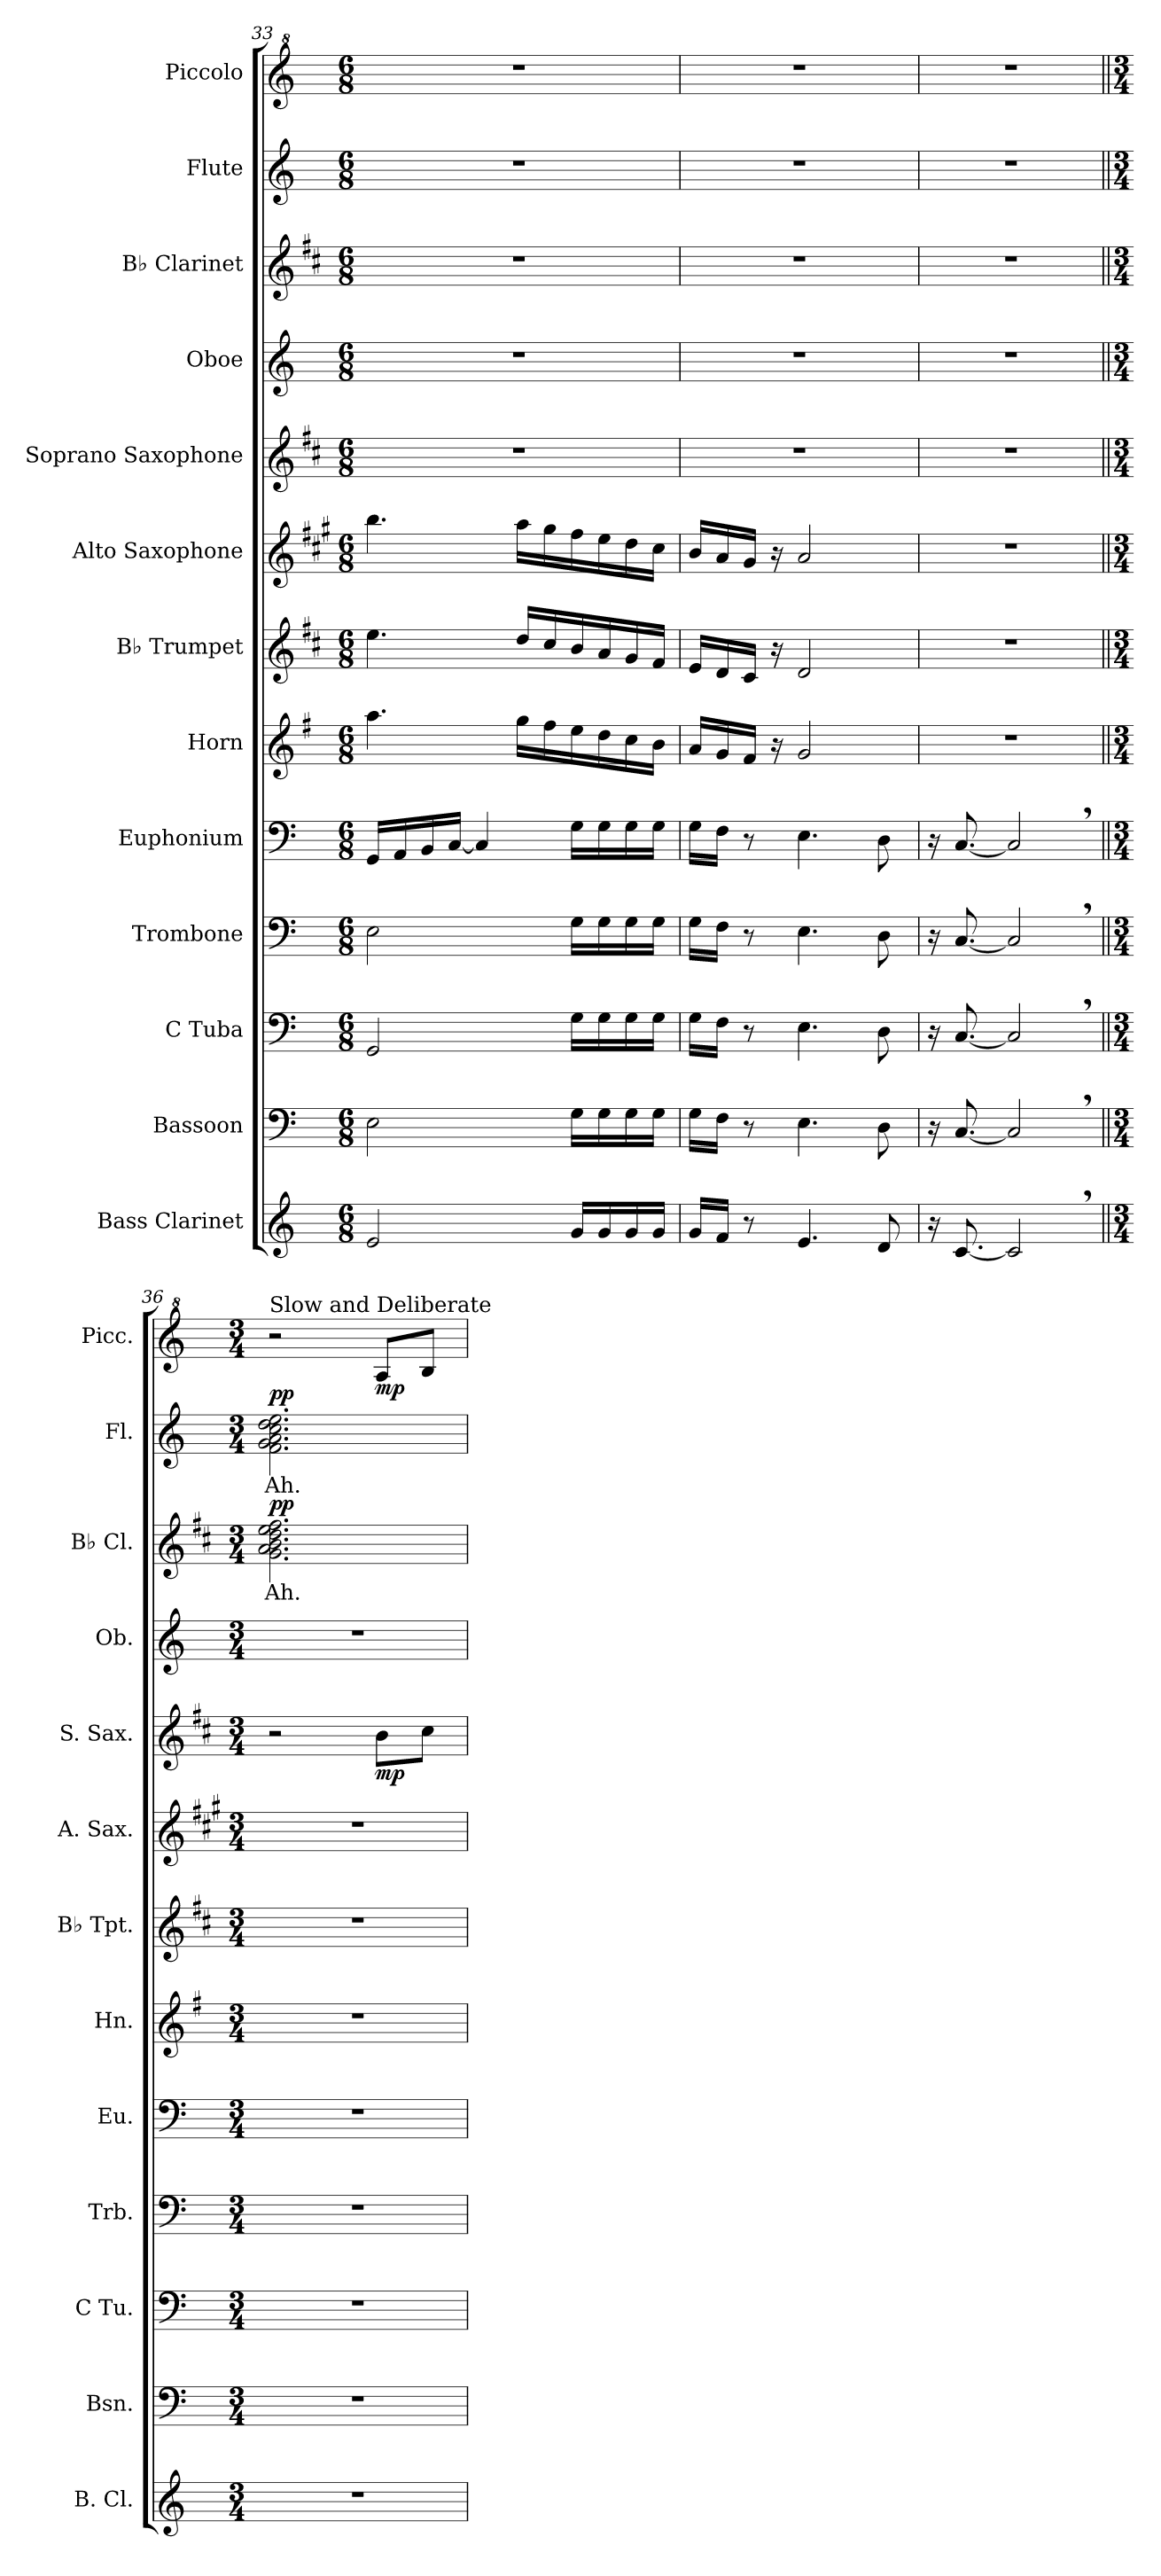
**kern	**kern	**kern	**kern	**kern	**kern	**kern	**kern	**kern	**dynam	**kern	**kern	**text	**dynam	**kern	**text	**dynam	**kern	**dynam
*part13	*part12	*part11	*part10	*part9	*part8	*part7	*part6	*part5	*part5	*part4	*part3	*part3	*part3	*part2	*part2	*part2	*part1	*part1
*staff13	*staff12	*staff11	*staff10	*staff9	*staff8	*staff7	*staff6	*staff5	*staff5	*staff4	*staff3	*staff3	*staff3	*staff2	*staff2	*staff2	*staff1	*staff1
*I"Bass Clarinet	*I"Bassoon	*I"C Tuba	*I"Trombone	*I"Euphonium	*I"Horn	*I"B♭ Trumpet	*I"Alto Saxophone	*I"Soprano Saxophone	*	*I"Oboe	*I"B♭ Clarinet	*	*	*I"Flute	*	*	*I"Piccolo	*
*I'B. Cl.	*I'Bsn.	*I'C Tu.	*I'Trb.	*I'Eu.	*I'Hn.	*I'B♭ Tpt.	*I'A. Sax.	*I'S. Sax.	*	*I'Ob.	*I'B♭ Cl.	*	*	*I'Fl.	*	*	*I'Picc.	*
!!LO:PB:g=z
*clefG2	*clefF4	*clefF4	*clefF4	*clefF4	*clefG2	*clefG2	*clefG2	*clefG2	*	*clefG2	*clefG2	*	*	*clefG2	*	*	*clefG^2	*
*ITrd8c14	*	*	*	*	*ITrd4c7	*ITrd1c2	*ITrd5c9	*ITrd1c2	*	*	*ITrd1c2	*	*	*	*	*	*ITrd-7c-12	*
*k[]	*k[]	*k[]	*k[]	*k[]	*k[]	*k[]	*k[]	*k[]	*	*k[]	*k[]	*	*	*k[]	*	*	*k[]	*
*C:	*C:	*C:	*C:	*C:	*C:	*C:	*C:	*C:	*	*C:	*C:	*	*	*C:	*	*	*C:	*
*M6/8	*M6/8	*M6/8	*M6/8	*M6/8	*M6/8	*M6/8	*M6/8	*M6/8	*	*M6/8	*M6/8	*	*	*M6/8	*	*	*M6/8	*
=33	=33	=33	=33	=33	=33	=33	=33	=33	=33	=33	=33	=33	=33	=33	=33	=33	=33	=33
2E/	2E\	2GG/	2E\	16GG/LL	4.dd\	4.dd\	4.dd\	2.r	.	2.r	2.r	.	.	2.r	.	.	2.r	.
.	.	.	.	16AA/	.	.	.	.	.	.	.	.	.	.	.	.	.	.
.	.	.	.	16BB/	.	.	.	.	.	.	.	.	.	.	.	.	.	.
.	.	.	.	[16C/JJ	.	.	.	.	.	.	.	.	.	.	.	.	.	.
.	.	.	.	4C/]	.	.	.	.	.	.	.	.	.	.	.	.	.	.
.	.	.	.	.	16cc\LL	16cc/LL	16cc\LL	.	.	.	.	.	.	.	.	.	.	.
.	.	.	.	.	16b\	16b/	16b\	.	.	.	.	.	.	.	.	.	.	.
16G/LL	16G\LL	16G\LL	16G\LL	16G\LL	16a\	16a/	16a\	.	.	.	.	.	.	.	.	.	.	.
16G/	16G\	16G\	16G\	16G\	16g\	16g/	16g\	.	.	.	.	.	.	.	.	.	.	.
16G/	16G\	16G\	16G\	16G\	16f\	16f/	16f\	.	.	.	.	.	.	.	.	.	.	.
16G/JJ	16G\JJ	16G\JJ	16G\JJ	16G\JJ	16e\JJ	16e/JJ	16e\JJ	.	.	.	.	.	.	.	.	.	.	.
=34	=34	=34	=34	=34	=34	=34	=34	=34	=34	=34	=34	=34	=34	=34	=34	=34	=34	=34
16G/LL	16G\LL	16G\LL	16G\LL	16G\LL	16d/LL	16d/LL	16d/LL	2.r	.	2.r	2.r	.	.	2.r	.	.	2.r	.
16F/JJ	16F\JJ	16F\JJ	16F\JJ	16F\JJ	16c/	16c/	16c/	.	.	.	.	.	.	.	.	.	.	.
8r	8r	8r	8r	8r	16B/JJ	16B/JJ	16B/JJ	.	.	.	.	.	.	.	.	.	.	.
.	.	.	.	.	16r	16r	16r	.	.	.	.	.	.	.	.	.	.	.
4.E/	4.E\	4.E\	4.E\	4.E\	2c/	2c/	2c/	.	.	.	.	.	.	.	.	.	.	.
8D/	8D\	8D\	8D\	8D\	.	.	.	.	.	.	.	.	.	.	.	.	.	.
=35	=35	=35	=35	=35	=35	=35	=35	=35	=35	=35	=35	=35	=35	=35	=35	=35	=35	=35
16r	16r	16r	16r	16r	2.r	2.r	2.r	2.r	.	2.r	2.r	.	.	2.r	.	.	2.r	.
[8.C/	[8.C/	[8.C/	[8.C/	[8.C/	.	.	.	.	.	.	.	.	.	.	.	.	.	.
2C,/]	2C,/]	2C,/]	2C,/]	2C,/]	.	.	.	.	.	.	.	.	.	.	.	.	.	.
=36||	=36||	=36||	=36||	=36||	=36||	=36||	=36||	=36||	=36||	=36||	=36||	=36||	=36||	=36||	=36||	=36||	=36||	=36||
*M3/4	*M3/4	*M3/4	*M3/4	*M3/4	*M3/4	*M3/4	*M3/4	*M3/4	*	*M3/4	*M3/4	*	*	*M3/4	*	*	*M3/4	*
!	!	!	!	!	!	!	!	!	!	!	!	!	!	!	!	!	!LO:TX:a:t=Slow and Deliberate	!
!	!	!	!	!	!	!	!	!	!	!	!	!	!LO:DY:b	!	!	!LO:DY:b	!	!
2.r	2.r	2.r	2.r	2.r	2.r	2.r	2.r	2r	.	2.r	2.f\ 2.g\ 2.a\ 2.cc\ 2.dd\ 2.ee\	Ah.	pp	2.f\ 2.g\ 2.a\ 2.cc\ 2.dd\ 2.ee\	Ah.	pp	2r	.
!	!	!	!	!	!	!	!	!	!LO:DY:b	!	!	!	!	!	!	!	!	!LO:DY:b
.	.	.	.	.	.	.	.	8a\L	mp	.	.	.	.	.	.	.	8aa/L	mp
.	.	.	.	.	.	.	.	8b\J	.	.	.	.	.	.	.	.	8bb/J	.
=	=	=	=	=	=	=	=	=	=	=	=	=	=	=	=	=	=	=
*-	*-	*-	*-	*-	*-	*-	*-	*-	*-	*-	*-	*-	*-	*-	*-	*-	*-	*-
